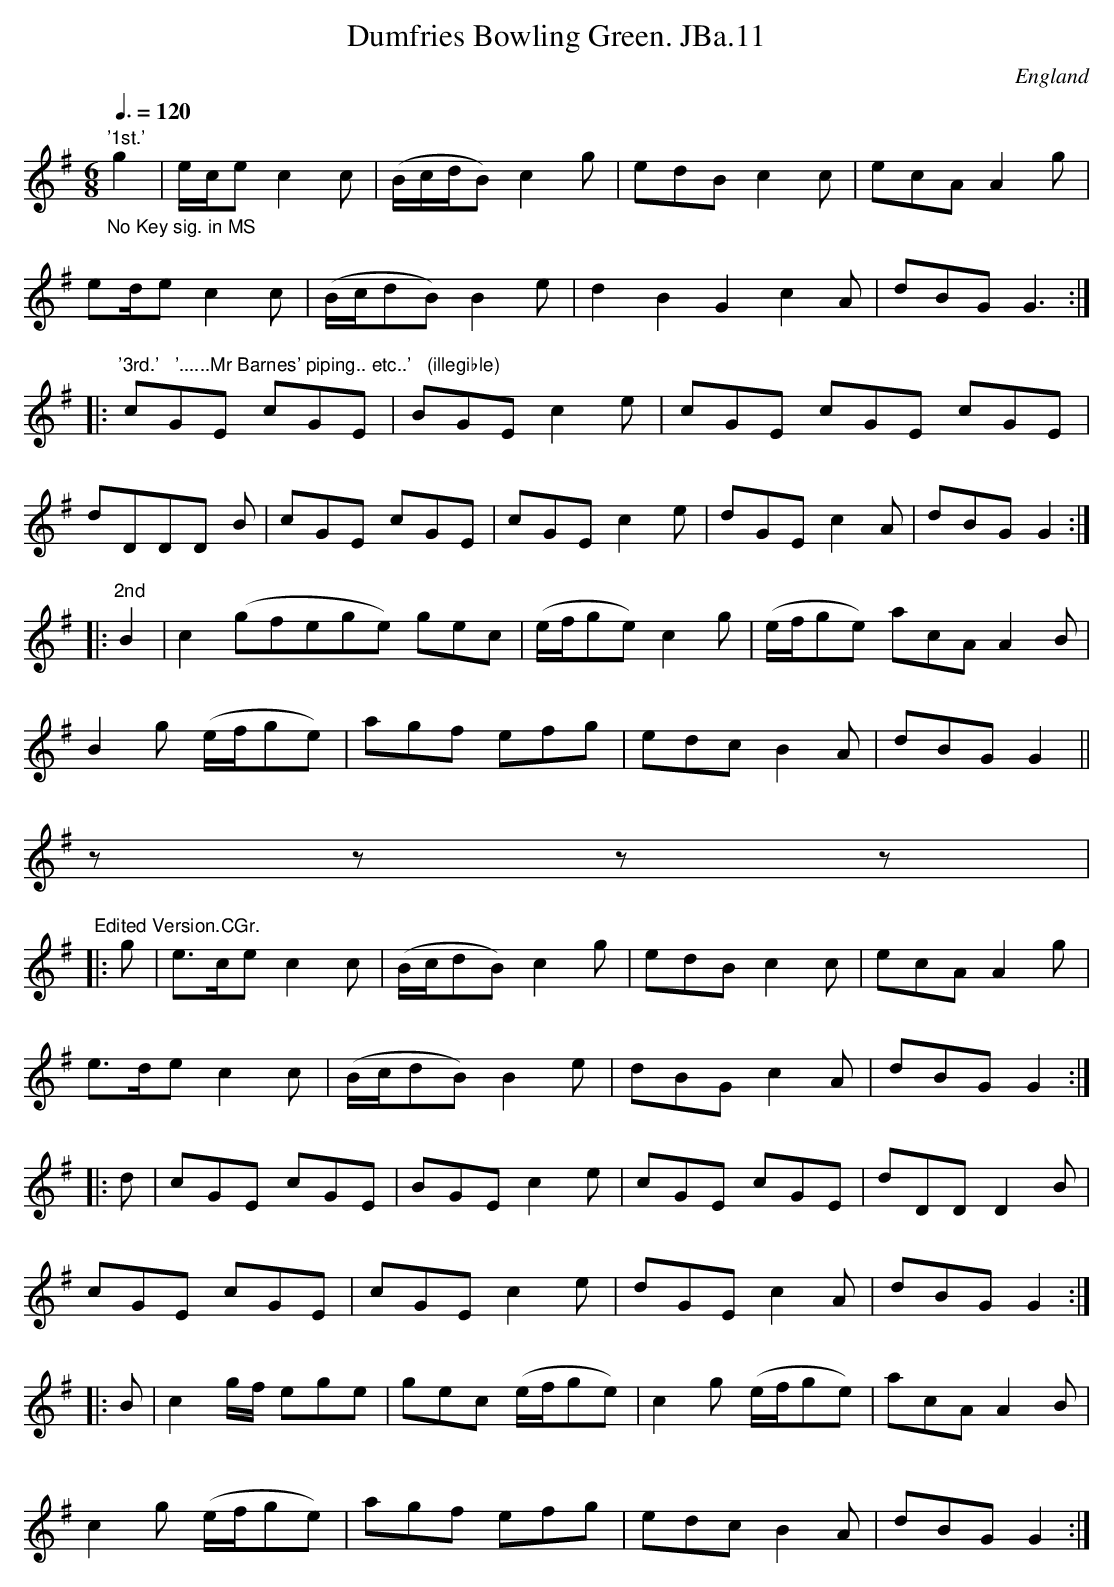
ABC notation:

X:1
T:Dumfries Bowling Green. JBa.11
M:6/8
L:1/8
Q:3/8=120
O:England
K:G major
"_No Key sig. in MS""'1st.'"
g2|e/c/e c2 c | (B/c/d/B) c2g | edB c2c | ecA A2g |!
ed/e c2c | (B/c/dB) B2 e | d2B2G2c2A | dBG G3:|!
|:"'3rd.'   '......Mr Barnes' piping.. etc..'   (illegible)"cGE cGE |\
BGEc2 e | cGE cGE cGE |!
dDDD B | cGE cGE | cGE c2e | dGE c2 A | dBG G2 :|!
|:"2nd"B2 | c2 (gfege) gec | (e/f/ge) c2g | (e/f/ge) acA A2 B |!
B2g (e/f/ge) | agf efg | edc B2 A | dBG G2 ||!
zzzz|!
"^Edited Version.CGr."|:g|\
e>ce c2 c | (B/c/dB) c2g | edB c2c | ecA A2g |!
e>de c2c | (B/c/dB) B2 e |dBG c2A | dBG G2:|!
|:d|cGE cGE | BGE c2 e | cGE cGE | dDD D2B |!
cGE cGE | cGE c2e | dGE c2 A | dBG G2 :|!
|:B | c2 g/f/ ege |  gec (e/f/ge) | c2g  (e/f/ge) |  acA A2 B |!
c2g (e/f/ge) | agf efg | edc B2 A | dBG G2 :|
